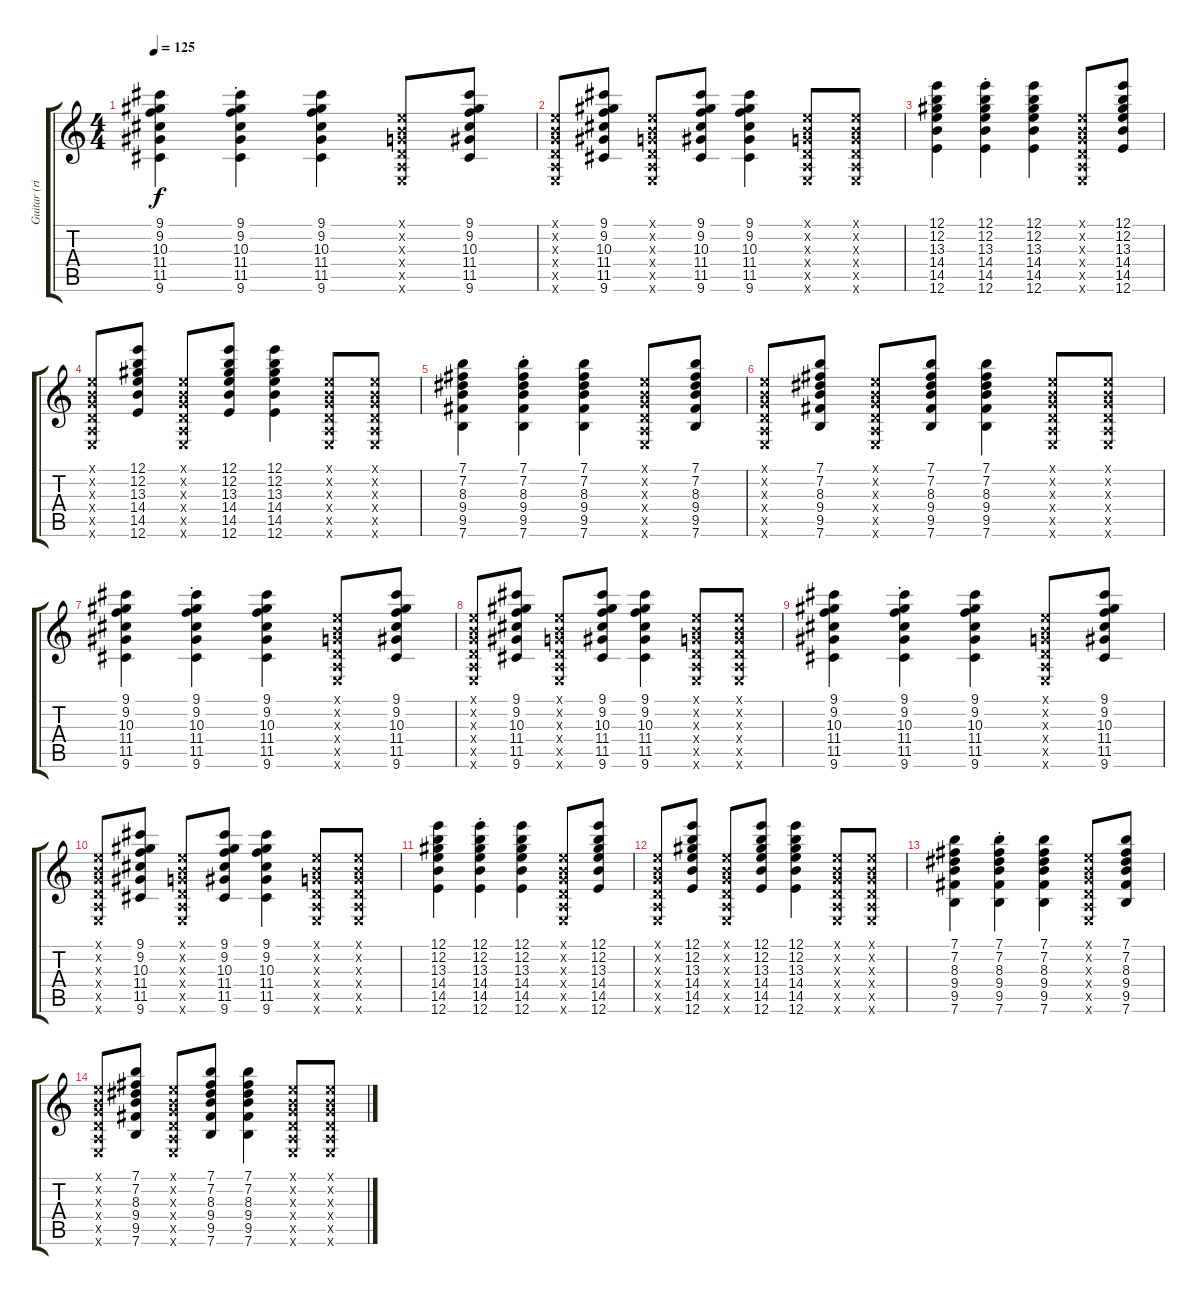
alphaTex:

\track ("Guitar (right)" "Guitar (ri") {instrument electricguitarclean}
\staff {score tabs}
\tuning (E4 B3 G3 D3 A2 E2) {hide}
\ts (4 4)
\tempo 125
\clef g2
\ks c
(9.1 9.2 10.3 11.4 11.5 9.6).4{dy f} (9.1{st} 9.2{st} 10.3{st} 11.4{st} 11.5{st} 9.6{st}).4 (9.1 9.2 10.3 11.4 11.5 9.6).4 (0.1{x} 0.2{x} 0.3{x} 0.4{x} 0.5{x} 0.6{x}).8 (9.1 9.2 10.3 11.4 11.5 9.6).8 |
(0.1{x} 0.2{x} 0.3{x} 0.4{x} 0.5{x} 0.6{x}).8 (9.1 9.2 10.3 11.4 11.5 9.6).8 (0.1{x} 0.2{x} 0.3{x} 0.4{x} 0.5{x} 0.6{x}).8 (9.1 9.2 10.3 11.4 11.5 9.6).8 (9.1 9.2 10.3 11.4 11.5 9.6).4 (0.1{x} 0.2{x} 0.3{x} 0.4{x} 0.5{x} 0.6{x}).8 (0.1{x} 0.2{x} 0.3{x} 0.4{x} 0.5{x} 0.6{x}).8 |
(12.1 12.2 13.3 14.4 14.5 12.6).4 (12.1{st} 12.2{st} 13.3{st} 14.4{st} 14.5{st} 12.6{st}).4 (12.1 12.2 13.3 14.4 14.5 12.6).4 (0.1{x} 0.2{x} 0.3{x} 0.4{x} 0.5{x} 0.6{x}).8 (12.1 12.2 13.3 14.4 14.5 12.6).8 |
(0.1{x} 0.2{x} 0.3{x} 0.4{x} 0.5{x} 0.6{x}).8 (12.1 12.2 13.3 14.4 14.5 12.6).8 (0.1{x} 0.2{x} 0.3{x} 0.4{x} 0.5{x} 0.6{x}).8 (12.1 12.2 13.3 14.4 14.5 12.6).8 (12.1 12.2 13.3 14.4 14.5 12.6).4 (0.1{x} 0.2{x} 0.3{x} 0.4{x} 0.5{x} 0.6{x}).8 (0.1{x} 0.2{x} 0.3{x} 0.4{x} 0.5{x} 0.6{x}).8 |
(7.1 7.2 8.3 9.4 9.5 7.6).4 (7.1{st} 7.2{st} 8.3{st} 9.4{st} 9.5{st} 7.6{st}).4 (7.1 7.2 8.3 9.4 9.5 7.6).4 (0.1{x} 0.2{x} 0.3{x} 0.4{x} 0.5{x} 0.6{x}).8 (7.1 7.2 8.3 9.4 9.5 7.6).8 |
(0.1{x} 0.2{x} 0.3{x} 0.4{x} 0.5{x} 0.6{x}).8 (7.1 7.2 8.3 9.4 9.5 7.6).8 (0.1{x} 0.2{x} 0.3{x} 0.4{x} 0.5{x} 0.6{x}).8 (7.1 7.2 8.3 9.4 9.5 7.6).8 (7.1 7.2 8.3 9.4 9.5 7.6).4 (0.1{x} 0.2{x} 0.3{x} 0.4{x} 0.5{x} 0.6{x}).8 (0.1{x} 0.2{x} 0.3{x} 0.4{x} 0.5{x} 0.6{x}).8 |
(9.1 9.2 10.3 11.4 11.5 9.6).4 (9.1{st} 9.2{st} 10.3{st} 11.4{st} 11.5{st} 9.6{st}).4 (9.1 9.2 10.3 11.4 11.5 9.6).4 (0.1{x} 0.2{x} 0.3{x} 0.4{x} 0.5{x} 0.6{x}).8 (9.1 9.2 10.3 11.4 11.5 9.6).8 |
(0.1{x} 0.2{x} 0.3{x} 0.4{x} 0.5{x} 0.6{x}).8 (9.1 9.2 10.3 11.4 11.5 9.6).8 (0.1{x} 0.2{x} 0.3{x} 0.4{x} 0.5{x} 0.6{x}).8 (9.1 9.2 10.3 11.4 11.5 9.6).8 (9.1 9.2 10.3 11.4 11.5 9.6).4 (0.1{x} 0.2{x} 0.3{x} 0.4{x} 0.5{x} 0.6{x}).8 (0.1{x} 0.2{x} 0.3{x} 0.4{x} 0.5{x} 0.6{x}).8 |
(9.1 9.2 10.3 11.4 11.5 9.6).4 (9.1{st} 9.2{st} 10.3{st} 11.4{st} 11.5{st} 9.6{st}).4 (9.1 9.2 10.3 11.4 11.5 9.6).4 (0.1{x} 0.2{x} 0.3{x} 0.4{x} 0.5{x} 0.6{x}).8 (9.1 9.2 10.3 11.4 11.5 9.6).8 |
(0.1{x} 0.2{x} 0.3{x} 0.4{x} 0.5{x} 0.6{x}).8 (9.1 9.2 10.3 11.4 11.5 9.6).8 (0.1{x} 0.2{x} 0.3{x} 0.4{x} 0.5{x} 0.6{x}).8 (9.1 9.2 10.3 11.4 11.5 9.6).8 (9.1 9.2 10.3 11.4 11.5 9.6).4 (0.1{x} 0.2{x} 0.3{x} 0.4{x} 0.5{x} 0.6{x}).8 (0.1{x} 0.2{x} 0.3{x} 0.4{x} 0.5{x} 0.6{x}).8 |
(12.1 12.2 13.3 14.4 14.5 12.6).4 (12.1{st} 12.2{st} 13.3{st} 14.4{st} 14.5{st} 12.6{st}).4 (12.1 12.2 13.3 14.4 14.5 12.6).4 (0.1{x} 0.2{x} 0.3{x} 0.4{x} 0.5{x} 0.6{x}).8 (12.1 12.2 13.3 14.4 14.5 12.6).8 |
(0.1{x} 0.2{x} 0.3{x} 0.4{x} 0.5{x} 0.6{x}).8 (12.1 12.2 13.3 14.4 14.5 12.6).8 (0.1{x} 0.2{x} 0.3{x} 0.4{x} 0.5{x} 0.6{x}).8 (12.1 12.2 13.3 14.4 14.5 12.6).8 (12.1 12.2 13.3 14.4 14.5 12.6).4 (0.1{x} 0.2{x} 0.3{x} 0.4{x} 0.5{x} 0.6{x}).8 (0.1{x} 0.2{x} 0.3{x} 0.4{x} 0.5{x} 0.6{x}).8 |
(7.1 7.2 8.3 9.4 9.5 7.6).4 (7.1{st} 7.2{st} 8.3{st} 9.4{st} 9.5{st} 7.6{st}).4 (7.1 7.2 8.3 9.4 9.5 7.6).4 (0.1{x} 0.2{x} 0.3{x} 0.4{x} 0.5{x} 0.6{x}).8 (7.1 7.2 8.3 9.4 9.5 7.6).8 |
(0.1{x} 0.2{x} 0.3{x} 0.4{x} 0.5{x} 0.6{x}).8 (7.1 7.2 8.3 9.4 9.5 7.6).8 (0.1{x} 0.2{x} 0.3{x} 0.4{x} 0.5{x} 0.6{x}).8 (7.1 7.2 8.3 9.4 9.5 7.6).8 (7.1 7.2 8.3 9.4 9.5 7.6).4 (0.1{x} 0.2{x} 0.3{x} 0.4{x} 0.5{x} 0.6{x}).8 (0.1{x} 0.2{x} 0.3{x} 0.4{x} 0.5{x} 0.6{x}).8
